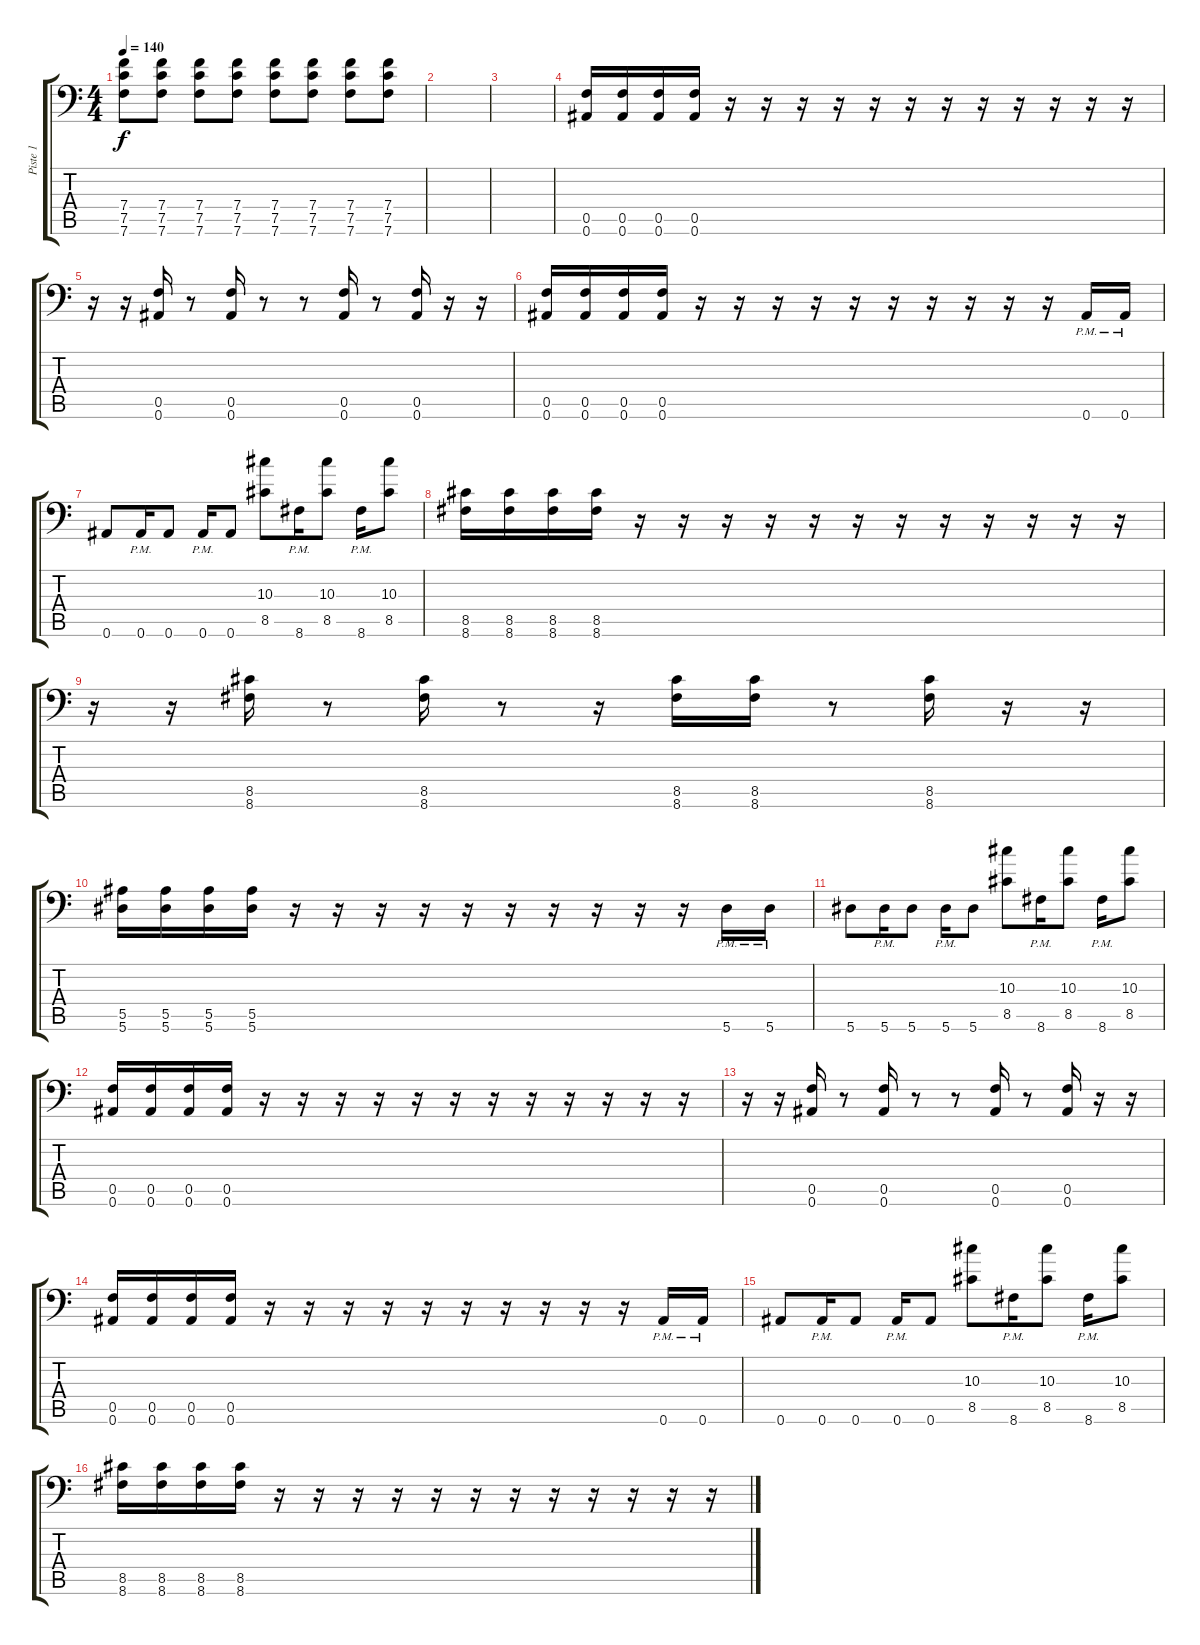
\track ("Piste 1" "Piste 1") {instrument distortionguitar}
\staff {score tabs}
\tuning (C4 G3 Eb3 Bb2 F2 Bb1) {hide}
\ts (4 4)
\tempo 140
\clef f4
\ks c
(7.4{t} 7.5{t} 7.6{t}).8{dy f} (7.4 7.5 7.6).8 (7.4 7.5 7.6).8 (7.4 7.5 7.6).8 (7.4 7.5 7.6).8 (7.4 7.5 7.6).8 (7.4 7.5 7.6).8 (7.4 7.5 7.6).8 |
|
|
(0.5 0.6).16 (0.5 0.6).16 (0.5 0.6).16 (0.5 0.6).16 r.16 r.16 r.16 r.16 r.16 r.16 r.16 r.16 r.16 r.16 r.16 r.16 |
r.16 r.16 (0.5 0.6).16 r.8 (0.5 0.6).16 r.8 r.8 (0.5 0.6).16 r.8 (0.5 0.6).16 r.16 r.16 |
(0.5 0.6).16 (0.5 0.6).16 (0.5 0.6).16 (0.5 0.6).16 r.16 r.16 r.16 r.16 r.16 r.16 r.16 r.16 r.16 r.16 0.6{pm}.16 0.6{pm}.16 |
0.6.8 0.6{pm}.16 0.6.8 0.6{pm}.16 0.6.8 (10.3 8.5).8 8.6{pm}.16 (10.3 8.5).8 8.6{pm}.16 (10.3 8.5).8 |
(8.5 8.6).16 (8.5 8.6).16 (8.5 8.6).16 (8.5 8.6).16 r.16 r.16 r.16 r.16 r.16 r.16 r.16 r.16 r.16 r.16 r.16 r.16 |
r.16 r.16 (8.5 8.6).16 r.8 (8.5 8.6).16 r.8 r.16 (8.5 8.6).16 (8.5 8.6).16 r.8 (8.5 8.6).16 r.16 r.16 |
(5.5 5.6).16 (5.5 5.6).16 (5.5 5.6).16 (5.5 5.6).16 r.16 r.16 r.16 r.16 r.16 r.16 r.16 r.16 r.16 r.16 5.6{pm}.16 5.6{pm}.16 |
5.6.8 5.6{pm}.16 5.6.8 5.6{pm}.16 5.6.8 (10.3 8.5).8 8.6{pm}.16 (10.3 8.5).8 8.6{pm}.16 (10.3 8.5).8 |
(0.5 0.6).16 (0.5 0.6).16 (0.5 0.6).16 (0.5 0.6).16 r.16 r.16 r.16 r.16 r.16 r.16 r.16 r.16 r.16 r.16 r.16 r.16 |
r.16 r.16 (0.5 0.6).16 r.8 (0.5 0.6).16 r.8 r.8 (0.5 0.6).16 r.8 (0.5 0.6).16 r.16 r.16 |
(0.5 0.6).16 (0.5 0.6).16 (0.5 0.6).16 (0.5 0.6).16 r.16 r.16 r.16 r.16 r.16 r.16 r.16 r.16 r.16 r.16 0.6{pm}.16 0.6{pm}.16 |
0.6.8 0.6{pm}.16 0.6.8 0.6{pm}.16 0.6.8 (10.3 8.5).8 8.6{pm}.16 (10.3 8.5).8 8.6{pm}.16 (10.3 8.5).8 |
(8.5 8.6).16 (8.5 8.6).16 (8.5 8.6).16 (8.5 8.6).16 r.16 r.16 r.16 r.16 r.16 r.16 r.16 r.16 r.16 r.16 r.16 r.16
